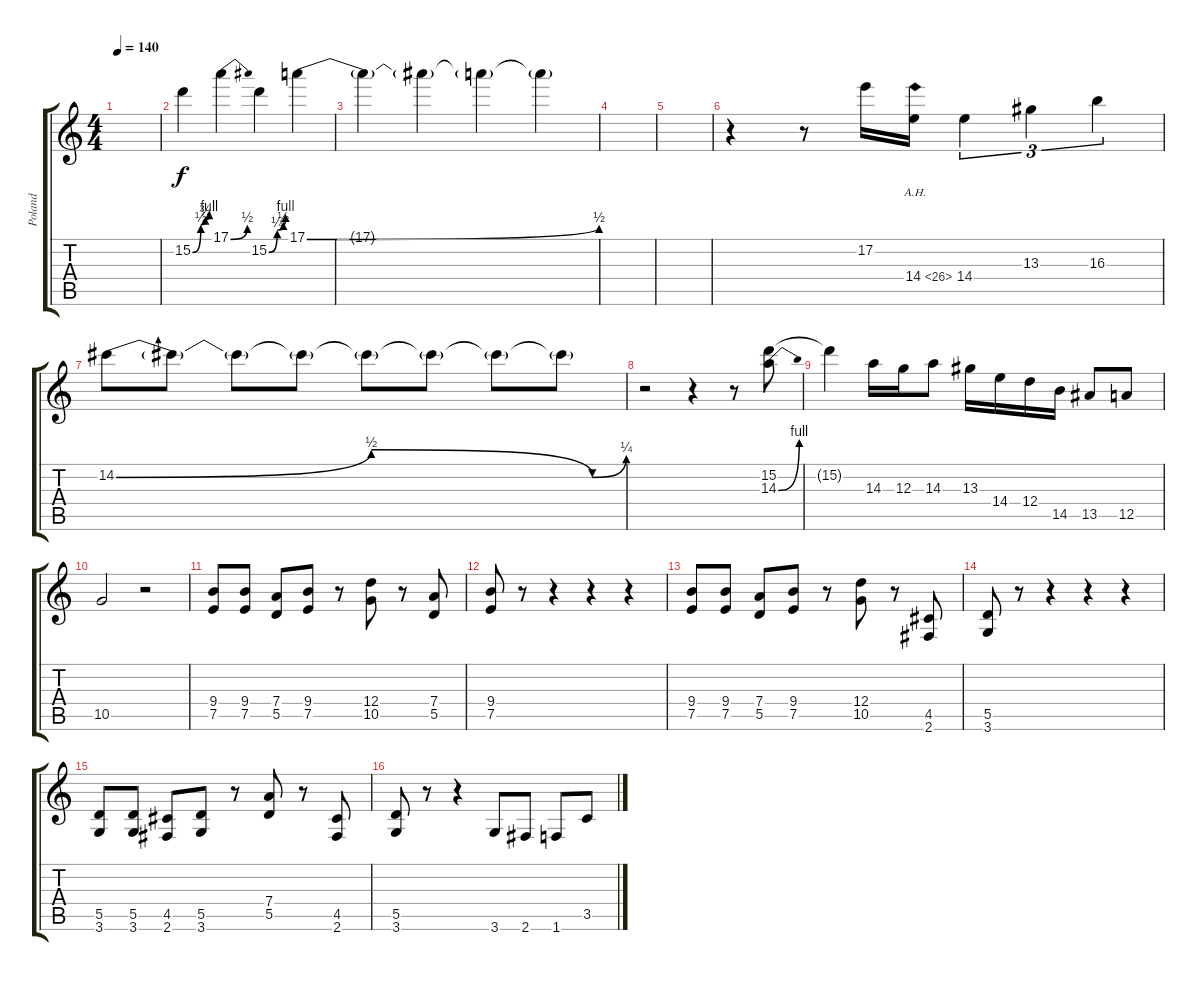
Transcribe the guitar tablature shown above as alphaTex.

\track ("Poland" "Poland") {instrument distortionguitar}
\staff {score tabs}
\tuning (E4 B3 G3 D3 A2 E2) {hide}
\ts (4 4)
\tempo 140
\clef g2
\ks c
|
15.2{be (custom 0 0 30 2 46 3 51 3 60 4)}.4 17.1{be (bend 0 0 60 2)}.4 15.2{be (custom 0 0 30 1 52 2 60 4)}.4 17.1{be (bend 0 0 60 2)}.4{volume 0} |
17.1{t}.4 17.1{t}.4 17.1{t}.4 17.1{t}.4 |
|
|
r.4{volume 16} r.8 17.2.16 14.4{ah 12}.16 14.4.4{tu (3 2)} 13.3.4{tu (3 2)} 16.3.4{tu (3 2)} |
14.2{be (custom 0 0 30 2 56 0 60 1)}.8 14.2{t}.8 14.2{t}.8 14.2{t}.8 14.2{t}.8 14.2{t}.8 14.2{t}.8 14.2{t}.8 |
r.2 r.4 r.8 (15.2 14.3{be (bend 0 0 60 4)}).8 |
15.2{t}.4 14.3.16 12.3.16 14.3.8 13.3.16 14.4.16 12.4.16 14.5.16 13.5.8 12.5.8 |
10.5.2 r.2 |
(9.4 7.5).8 (9.4 7.5).8 (7.4 5.5).8 (9.4 7.5).8 r.8 (12.4 10.5).8 r.8 (7.4 5.5).8 |
(9.4 7.5).8 r.8 r.4 r.4 r.4 |
(9.4 7.5).8 (9.4 7.5).8 (7.4 5.5).8 (9.4 7.5).8 r.8 (12.4 10.5).8 r.8 (4.5 2.6).8 |
(5.5 3.6).8 r.8 r.4 r.4 r.4 |
(5.5 3.6).8 (5.5 3.6).8 (4.5 2.6).8 (5.5 3.6).8 r.8 (7.4 5.5).8 r.8 (4.5 2.6).8 |
(5.5 3.6).8 r.8 r.4 3.6.8 2.6.8 1.6.8 3.5.8
